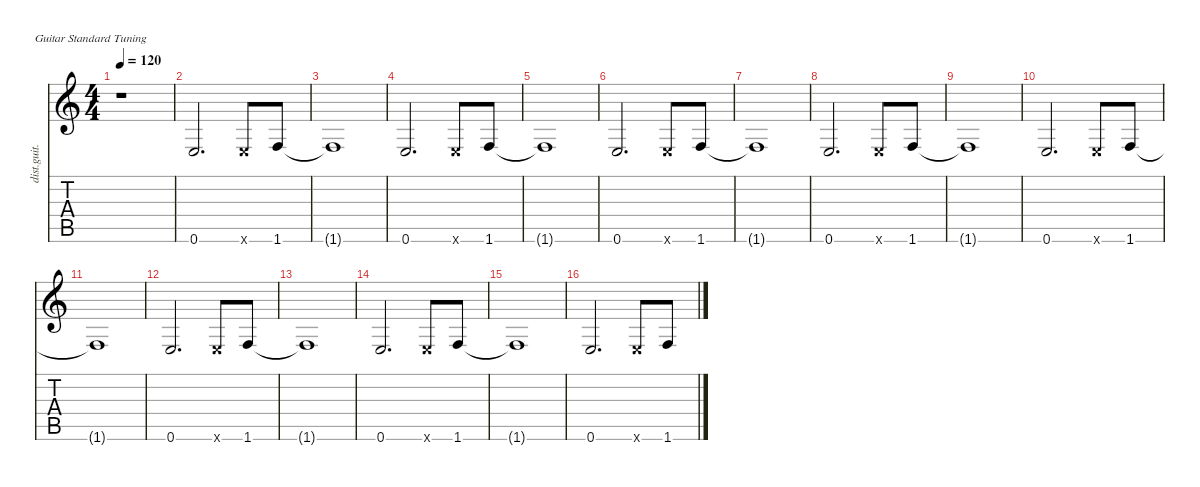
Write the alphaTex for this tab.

\defaultSystemsLayout 4
\hideDynamics
\bracketExtendMode nobrackets
\otherSystemsTrackNameOrientation horizontal
\track ("Mini Riff" "dist.guit.") {instrument distortionguitar}
\staff {score tabs}
\tuning (E4 B3 G3 D3 A2 E2)
\ts (4 4)
\tempo 120
\clef g2
\ks c
r.1{dy f beam Down} |
0.6.2{d instrument electricguitarclean beam Up} 0.6{x}.8{beam Up} 1.6.8{beam Up} |
1.6{t}.1{beam Up} |
0.6.2{d beam Up} 0.6{x}.8{beam Up} 1.6.8{beam Up} |
1.6{t}.1{beam Up} |
0.6.2{d beam Up} 0.6{x}.8{beam Up} 1.6.8{beam Up} |
1.6{t}.1{beam Up} |
0.6.2{d beam Up} 0.6{x}.8{beam Up} 1.6.8{beam Up} |
1.6{t}.1{beam Up} |
0.6.2{d beam Up} 0.6{x}.8{beam Up} 1.6.8{beam Up} |
1.6{t}.1{beam Up} |
0.6.2{d beam Up} 0.6{x}.8{beam Up} 1.6.8{beam Up} |
1.6{t}.1{beam Up} |
0.6.2{d beam Up} 0.6{x}.8{beam Up} 1.6.8{beam Up} |
1.6{t}.1{beam Up} |
0.6.2{d beam Up} 0.6{x}.8{beam Up} 1.6.8{beam Up}
